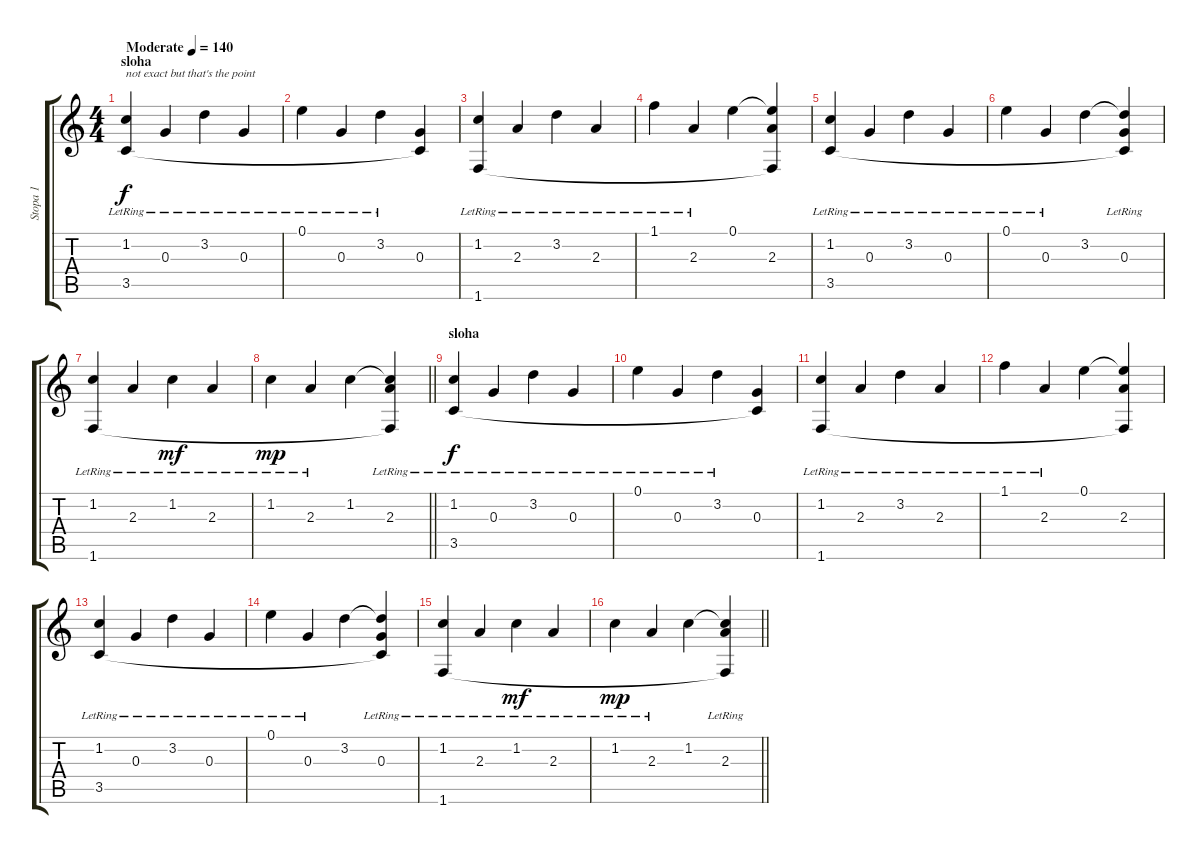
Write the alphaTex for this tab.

\track ("Stopa 1" "Stopa 1") {instrument acousticguitarsteel}
\staff {score tabs}
\tuning (E4 B3 G3 D3 A2 E2) {hide}
\ts (4 4)
\section ("" "sloha")
\tempo (140 "Moderate")
\clef g2
\ks c
(1.2{lr} 3.5{lr}).4{txt "not exact but that's the point" dy f instrument acousticguitarsteel} 0.3{lr}.4 3.2{lr}.4 0.3{lr}.4 |
0.1{lr}.4 0.3{lr}.4 3.2{lr}.4 (0.3 3.5{t}).4 |
(1.2{lr} 1.6{lr}).4 2.3{lr}.4 3.2{lr}.4 2.3{lr}.4 |
1.1{lr}.4 2.3{lr}.4 0.1.4 (0.1{t} 2.3 1.6{t}).4 |
(1.2{lr} 3.5{lr}).4 0.3{lr}.4 3.2{lr}.4 0.3{lr}.4 |
0.1{lr}.4 0.3{lr}.4 3.2.4 (3.2{t} 0.3{lr} 3.5{t}).4 |
(1.2{lr} 1.6{lr}).4 2.3{lr}.4 1.2{lr}.4{dy mf} 2.3{lr}.4 |
\barLineRight lightlight
1.2{lr}.4{dy mp} 2.3{lr}.4 1.2.4 (1.2{t} 2.3{lr} 1.6{t}).4 |
\section ("" "sloha")
(1.2{lr} 3.5{lr}).4{dy f} 0.3{lr}.4 3.2{lr}.4 0.3{lr}.4 |
0.1{lr}.4 0.3{lr}.4 3.2{lr}.4 (0.3 3.5{t}).4 |
(1.2{lr} 1.6{lr}).4 2.3{lr}.4 3.2{lr}.4 2.3{lr}.4 |
1.1{lr}.4 2.3{lr}.4 0.1.4 (0.1{t} 2.3 1.6{t}).4 |
(1.2{lr} 3.5{lr}).4 0.3{lr}.4 3.2{lr}.4 0.3{lr}.4 |
0.1{lr}.4 0.3{lr}.4 3.2.4 (3.2{t} 0.3{lr} 3.5{t}).4 |
(1.2{lr} 1.6{lr}).4 2.3{lr}.4 1.2{lr}.4{dy mf} 2.3{lr}.4 |
\barLineRight lightlight
1.2{lr}.4{dy mp} 2.3{lr}.4 1.2.4 (1.2{t} 2.3{lr} 1.6{t}).4
